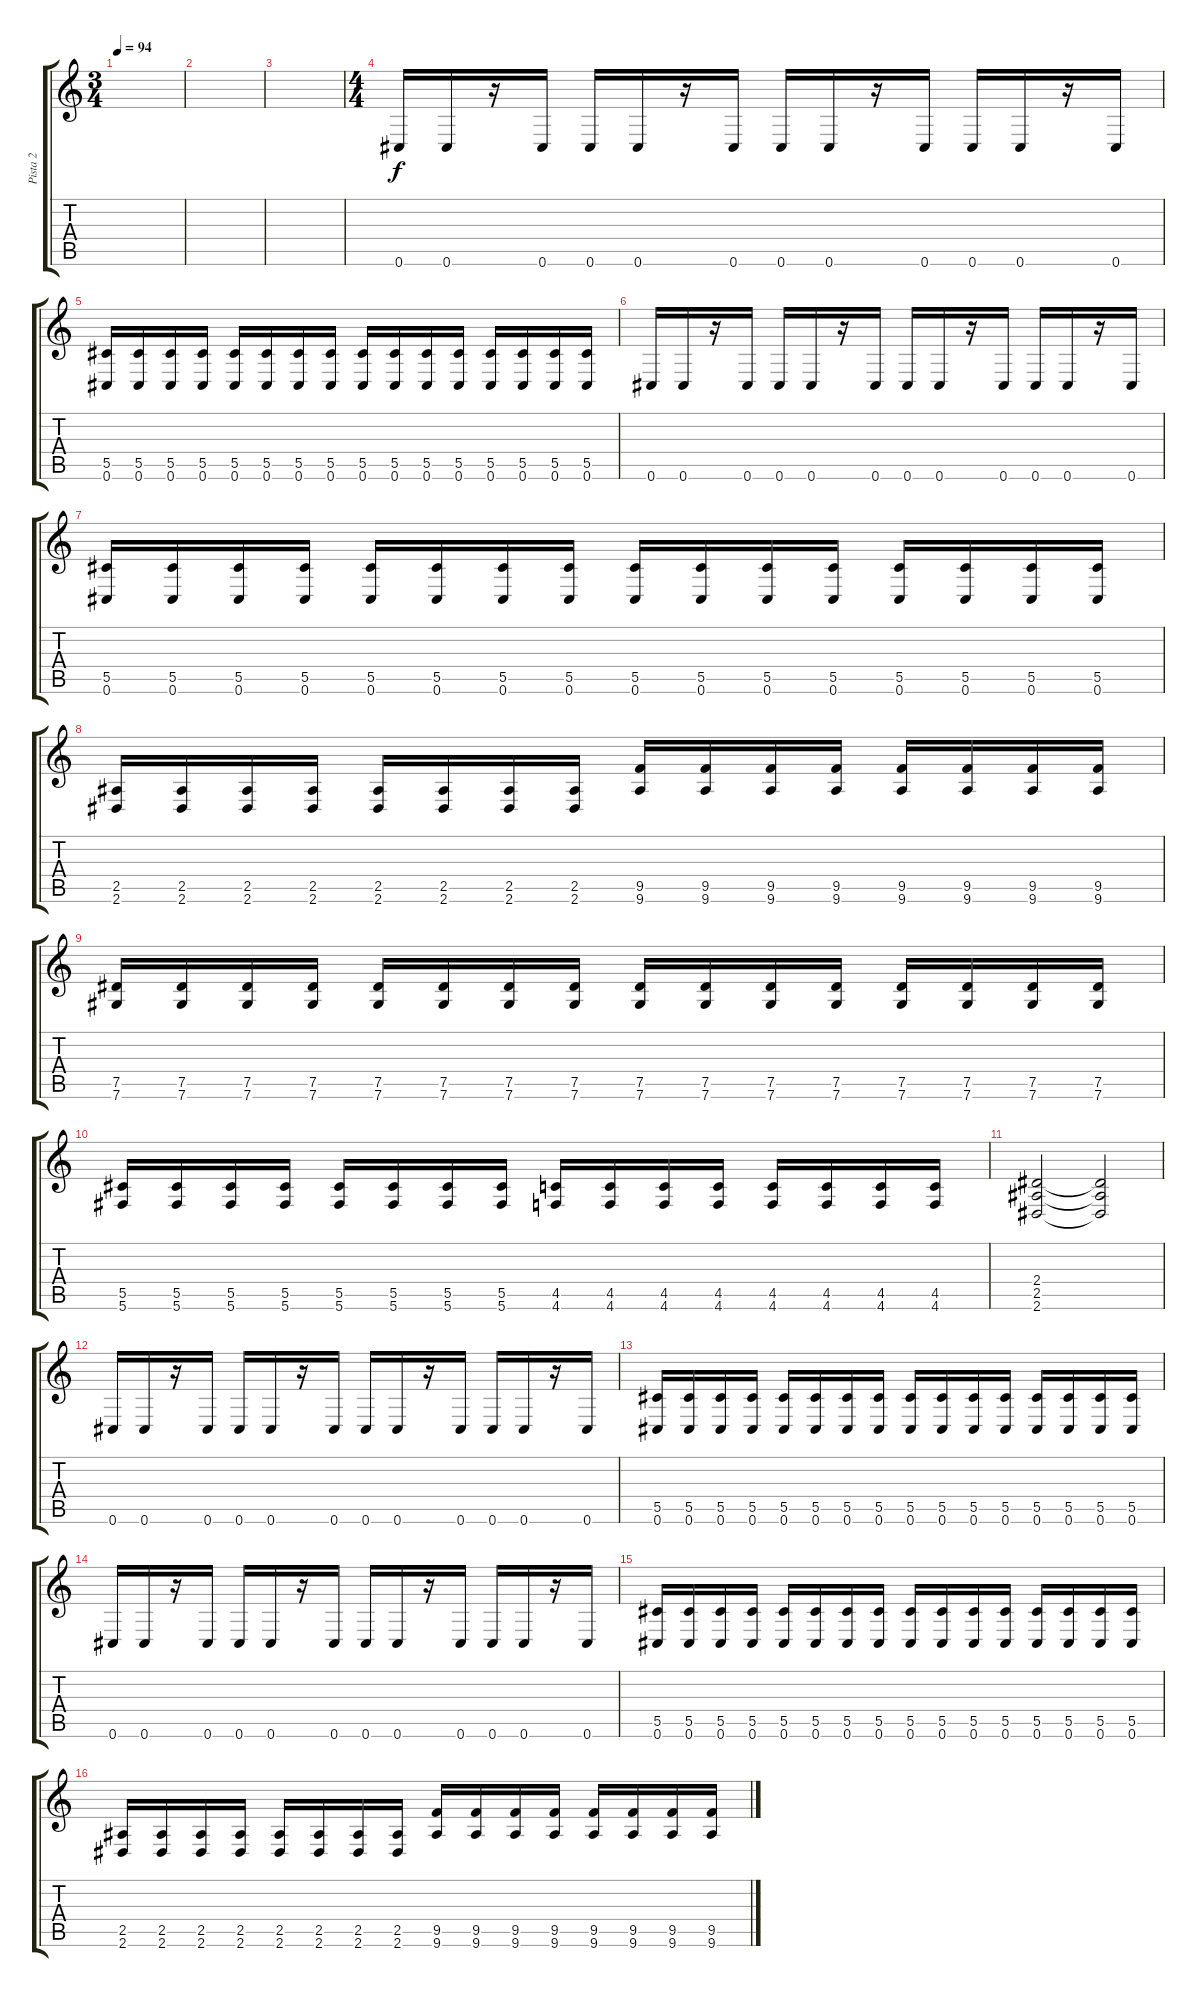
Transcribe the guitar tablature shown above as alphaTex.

\track ("Pista 2" "Pista 2") {instrument overdrivenguitar}
\staff {score tabs}
\tuning (Eb4 Bb3 Gb3 Db3 Ab2 Db2) {hide}
\ts (3 4)
\tempo 94
\clef g2
\ks c
|
|
|
\ts (4 4)
0.6.16 0.6.16 r.16 0.6.16 0.6.16 0.6.16 r.16 0.6.16 0.6.16 0.6.16 r.16 0.6.16 0.6.16 0.6.16 r.16 0.6.16 |
(5.5 0.6).16 (5.5 0.6).16 (5.5 0.6).16 (5.5 0.6).16 (5.5 0.6).16 (5.5 0.6).16 (5.5 0.6).16 (5.5 0.6).16 (5.5 0.6).16 (5.5 0.6).16 (5.5 0.6).16 (5.5 0.6).16 (5.5 0.6).16 (5.5 0.6).16 (5.5 0.6).16 (5.5 0.6).16 |
0.6.16 0.6.16 r.16 0.6.16 0.6.16 0.6.16 r.16 0.6.16 0.6.16 0.6.16 r.16 0.6.16 0.6.16 0.6.16 r.16 0.6.16 |
(5.5 0.6).16 (5.5 0.6).16 (5.5 0.6).16 (5.5 0.6).16 (5.5 0.6).16 (5.5 0.6).16 (5.5 0.6).16 (5.5 0.6).16 (5.5 0.6).16 (5.5 0.6).16 (5.5 0.6).16 (5.5 0.6).16 (5.5 0.6).16 (5.5 0.6).16 (5.5 0.6).16 (5.5 0.6).16 |
(2.5 2.6).16 (2.5 2.6).16 (2.5 2.6).16 (2.5 2.6).16 (2.5 2.6).16 (2.5 2.6).16 (2.5 2.6).16 (2.5 2.6).16 (9.5 9.6).16 (9.5 9.6).16 (9.5 9.6).16 (9.5 9.6).16 (9.5 9.6).16 (9.5 9.6).16 (9.5 9.6).16 (9.5 9.6).16 |
(7.5 7.6).16 (7.5 7.6).16 (7.5 7.6).16 (7.5 7.6).16 (7.5 7.6).16 (7.5 7.6).16 (7.5 7.6).16 (7.5 7.6).16 (7.5 7.6).16 (7.5 7.6).16 (7.5 7.6).16 (7.5 7.6).16 (7.5 7.6).16 (7.5 7.6).16 (7.5 7.6).16 (7.5 7.6).16 |
(5.5 5.6).16 (5.5 5.6).16 (5.5 5.6).16 (5.5 5.6).16 (5.5 5.6).16 (5.5 5.6).16 (5.5 5.6).16 (5.5 5.6).16 (4.5 4.6).16 (4.5 4.6).16 (4.5 4.6).16 (4.5 4.6).16 (4.5 4.6).16 (4.5 4.6).16 (4.5 4.6).16 (4.5 4.6).16 |
(2.4 2.5 2.6).2 (2.4{t} 2.5{t} 2.6{t}).2 |
0.6.16 0.6.16 r.16 0.6.16 0.6.16 0.6.16 r.16 0.6.16 0.6.16 0.6.16 r.16 0.6.16 0.6.16 0.6.16 r.16 0.6.16 |
(5.5 0.6).16 (5.5 0.6).16 (5.5 0.6).16 (5.5 0.6).16 (5.5 0.6).16 (5.5 0.6).16 (5.5 0.6).16 (5.5 0.6).16 (5.5 0.6).16 (5.5 0.6).16 (5.5 0.6).16 (5.5 0.6).16 (5.5 0.6).16 (5.5 0.6).16 (5.5 0.6).16 (5.5 0.6).16 |
0.6.16 0.6.16 r.16 0.6.16 0.6.16 0.6.16 r.16 0.6.16 0.6.16 0.6.16 r.16 0.6.16 0.6.16 0.6.16 r.16 0.6.16 |
(5.5 0.6).16 (5.5 0.6).16 (5.5 0.6).16 (5.5 0.6).16 (5.5 0.6).16 (5.5 0.6).16 (5.5 0.6).16 (5.5 0.6).16 (5.5 0.6).16 (5.5 0.6).16 (5.5 0.6).16 (5.5 0.6).16 (5.5 0.6).16 (5.5 0.6).16 (5.5 0.6).16 (5.5 0.6).16 |
(2.5 2.6).16 (2.5 2.6).16 (2.5 2.6).16 (2.5 2.6).16 (2.5 2.6).16 (2.5 2.6).16 (2.5 2.6).16 (2.5 2.6).16 (9.5 9.6).16 (9.5 9.6).16 (9.5 9.6).16 (9.5 9.6).16 (9.5 9.6).16 (9.5 9.6).16 (9.5 9.6).16 (9.5 9.6).16
